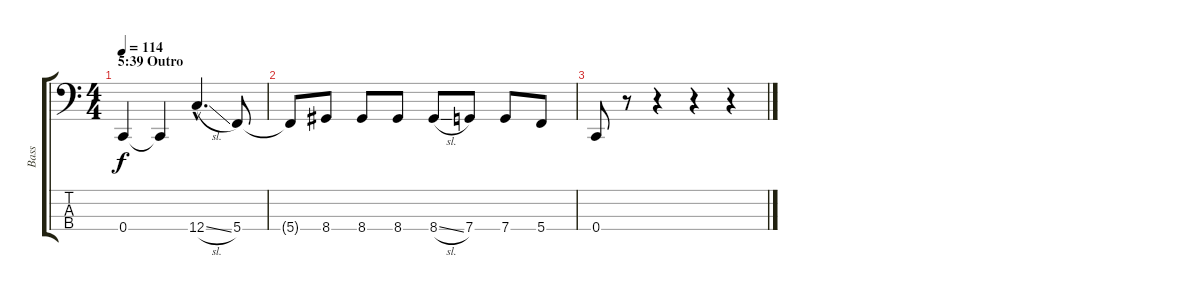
\track ("Bass" "Bass") {instrument slapbass2}
\staff {score tabs}
\tuning (Eb2 Bb1 F1 C1) {hide}
\ts (4 4)
\section ("" "5:39 Outro")
\tempo 114
\clef f4
\ks c
0.4.4{dy f volume 14} 0.4{t}.4 12.4{sl hac}.4{d} 5.4.8 |
5.4{t}.8 8.4.8 8.4.8 8.4.8 8.4{sl}.8 7.4.8 7.4.8 5.4.8 |
0.4.8 r.8 r.4 r.4 r.4
